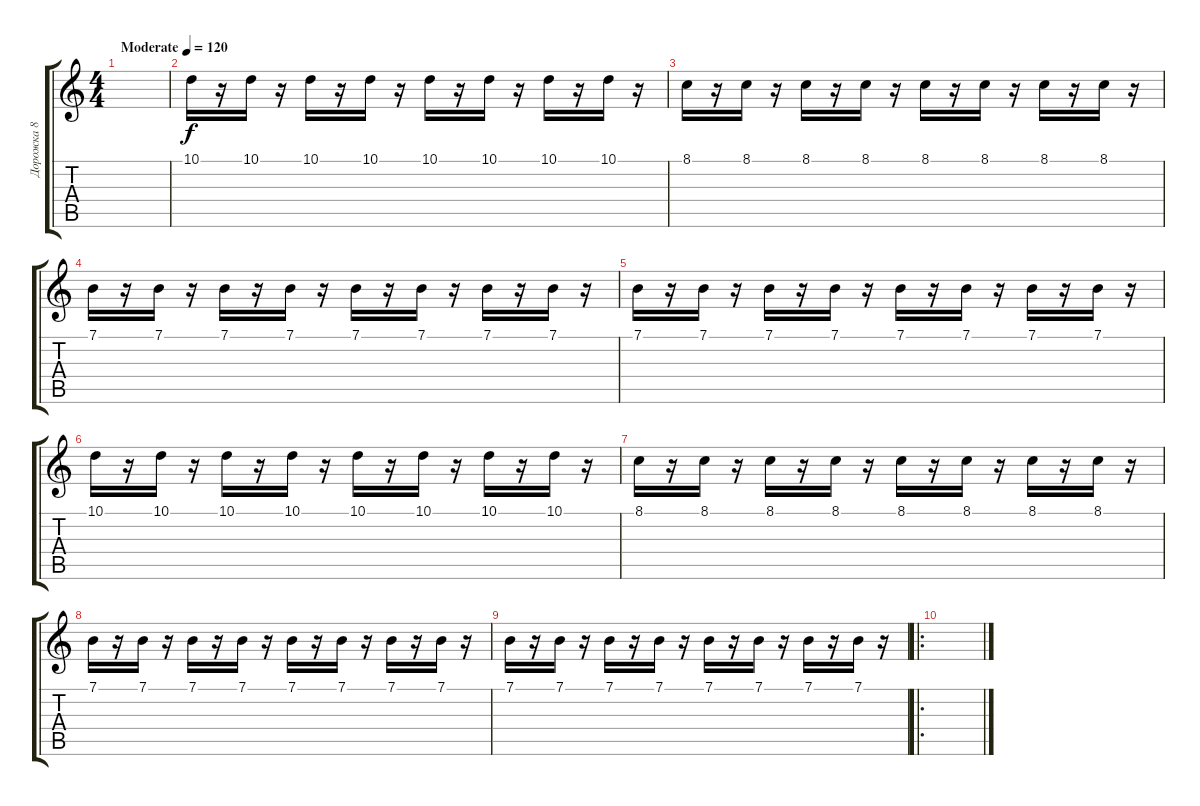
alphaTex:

\track ("Дорожка 8" "Дорожка 8") {instrument tremolostrings}
\staff {score tabs}
\tuning (E4 B3 G3 D3 A2 E2) {hide}
\ts (4 4)
\tempo (120 "Moderate")
\clef g2
\ks c
|
10.1.16 r.16 10.1.16 r.16 10.1.16 r.16 10.1.16 r.16 10.1.16 r.16 10.1.16 r.16 10.1.16 r.16 10.1.16 r.16 |
8.1.16 r.16 8.1.16 r.16 8.1.16 r.16 8.1.16 r.16 8.1.16 r.16 8.1.16 r.16 8.1.16 r.16 8.1.16 r.16 |
7.1.16 r.16 7.1.16 r.16 7.1.16 r.16 7.1.16 r.16 7.1.16 r.16 7.1.16 r.16 7.1.16 r.16 7.1.16 r.16 |
7.1.16 r.16 7.1.16 r.16 7.1.16 r.16 7.1.16 r.16 7.1.16 r.16 7.1.16 r.16 7.1.16 r.16 7.1.16 r.16 |
10.1.16 r.16 10.1.16 r.16 10.1.16 r.16 10.1.16 r.16 10.1.16 r.16 10.1.16 r.16 10.1.16 r.16 10.1.16 r.16 |
8.1.16 r.16 8.1.16 r.16 8.1.16 r.16 8.1.16 r.16 8.1.16 r.16 8.1.16 r.16 8.1.16 r.16 8.1.16 r.16 |
7.1.16 r.16 7.1.16 r.16 7.1.16 r.16 7.1.16 r.16 7.1.16 r.16 7.1.16 r.16 7.1.16 r.16 7.1.16 r.16 |
7.1.16 r.16 7.1.16 r.16 7.1.16 r.16 7.1.16 r.16 7.1.16 r.16 7.1.16 r.16 7.1.16 r.16 7.1.16 r.16 |
\ro
